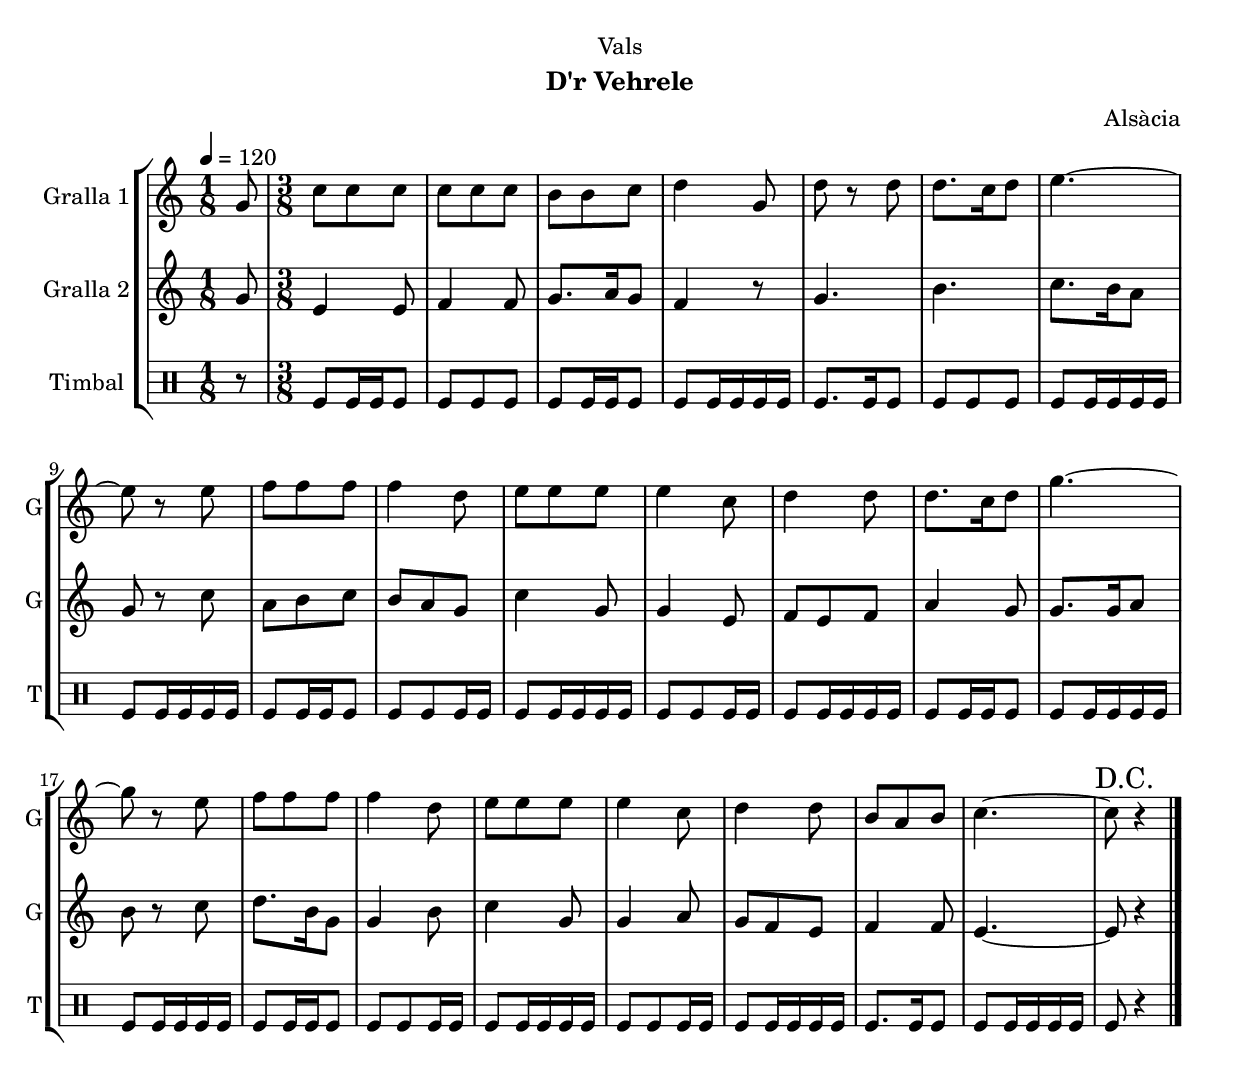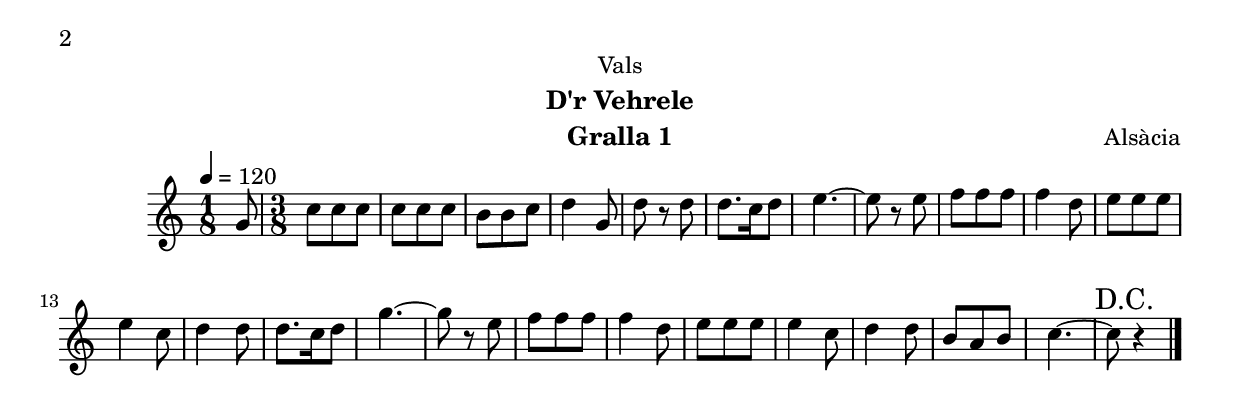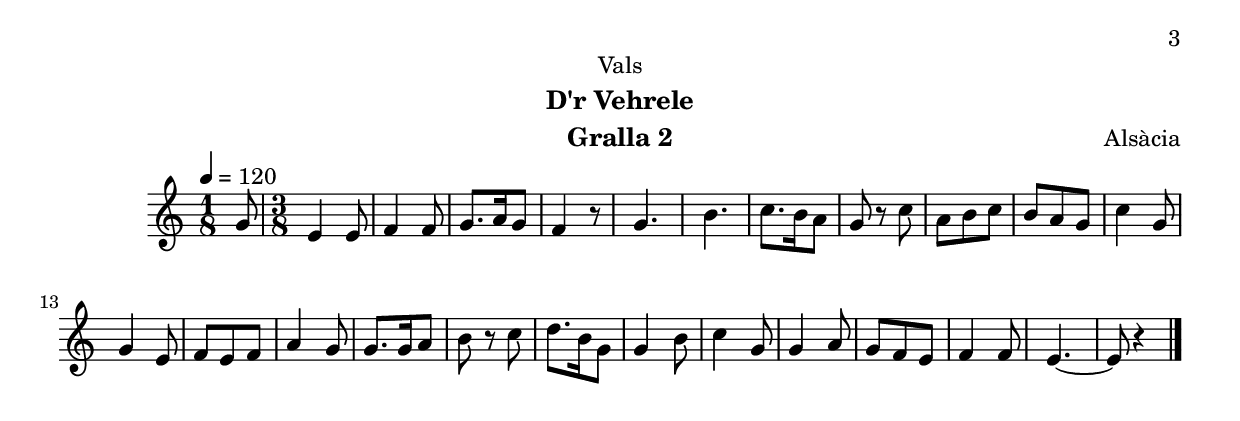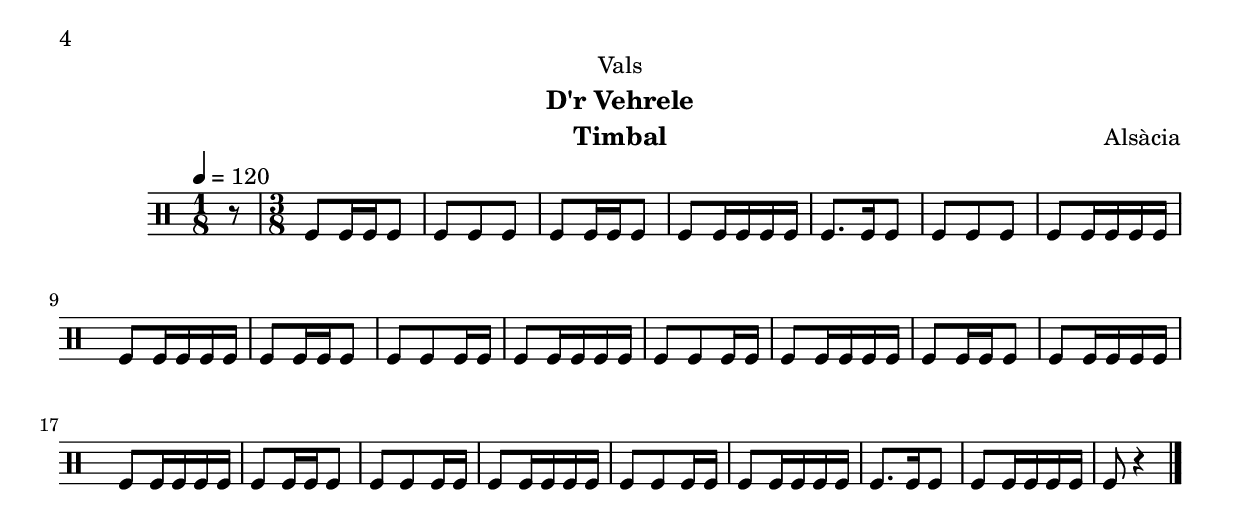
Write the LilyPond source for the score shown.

\version "2.22.1"

\header {
  dedication="Vals"
  title=""
  subtitle="D'r Vehrele"
  subsubtitle=""
  poet=""
  meter=""
  piece=""
  composer="Alsàcia"
  arranger=""
  opus=""
  instrument=""
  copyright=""
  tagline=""
}

liniaroAa =
\relative g'
{
  \tempo 4=120
  \clef treble
  \key c \major
  \time 1/8
  g8  |
  \time 3/8   c8 c c  |
  c8 c c  |
  b8 b c  |
  %05
  d4 g,8  |
  d'8 r d  |
  d8. c16 d8  |
  e4. ~  |
  e8 r e  |
  %10
  f8 f f  |
  f4 d8  |
  e8 e e  |
  e4 c8  |
  d4 d8  |
  %15
  d8. c16 d8  |
  g4. ~  |
  g8 r e  |
  f8 f f  |
  f4 d8  |
  %20
  e8 e e  |
  e4 c8  |
  d4 d8  |
  b8 a b  |
  c4. ~  |
  %25
  \mark "D.C." c8 r4  \bar "|."
}

liniaroAb =
\relative g'
{
  \tempo 4=120
  \clef treble
  \key c \major
  \time 1/8
  g8  |
  \time 3/8   e4 e8  |
  f4 f8  |
  g8. a16 g8  |
  %05
  f4 r8  |
  g4.  |
  b4.  |
  c8. b16 a8  |
  g8 r c  |
  %10
  a8 b c  |
  b8 a g  |
  c4 g8  |
  g4 e8  |
  f8 e f  |
  %15
  a4 g8  |
  g8. g16 a8  |
  b8 r c  |
  d8. b16 g8  |
  g4 b8  |
  %20
  c4 g8  |
  g4 a8  |
  g8 f e  |
  f4 f8  |
  e4. ~  |
  %25
  e8 r4  \bar "|."
}

liniaroAc =
\drummode
{
  \tempo 4=120
  \time 1/8
  r8  |
  \time 3/8   tomfl8 tomfl16 tomfl tomfl8  |
  tomfl8 tomfl tomfl  |
  tomfl8 tomfl16 tomfl tomfl8  |
  %05
  tomfl8 tomfl16 tomfl tomfl tomfl  |
  tomfl8. tomfl16 tomfl8  |
  tomfl8 tomfl tomfl  |
  tomfl8 tomfl16 tomfl tomfl tomfl  |
  tomfl8 tomfl16 tomfl tomfl tomfl  |
  %10
  tomfl8 tomfl16 tomfl tomfl8  |
  tomfl8 tomfl tomfl16 tomfl  |
  tomfl8 tomfl16 tomfl tomfl tomfl  |
  tomfl8 tomfl tomfl16 tomfl  |
  tomfl8 tomfl16 tomfl tomfl tomfl  |
  %15
  tomfl8 tomfl16 tomfl tomfl8  |
  tomfl8 tomfl16 tomfl tomfl tomfl  |
  tomfl8 tomfl16 tomfl tomfl tomfl  |
  tomfl8 tomfl16 tomfl tomfl8  |
  tomfl8 tomfl tomfl16 tomfl  |
  %20
  tomfl8 tomfl16 tomfl tomfl tomfl  |
  tomfl8 tomfl tomfl16 tomfl  |
  tomfl8 tomfl16 tomfl tomfl tomfl  |
  tomfl8. tomfl16 tomfl8  |
  tomfl8 tomfl16 tomfl tomfl tomfl  |
  %25
  tomfl8 r4  \bar "|."
}

\bookpart {
  \score {
    \new StaffGroup {
      \override Score.RehearsalMark #'self-alignment-X = #LEFT
      <<
        \new Staff \with {instrumentName = #"Gralla 1" shortInstrumentName = #"G"} \liniaroAa
        \new Staff \with {instrumentName = #"Gralla 2" shortInstrumentName = #"G"} \liniaroAb
        \new DrumStaff \with {instrumentName = #"Timbal" shortInstrumentName = #"T"} \liniaroAc
      >>
    }
    \layout {}
  }
  \score { \unfoldRepeats
    \new StaffGroup {
      \override Score.RehearsalMark #'self-alignment-X = #LEFT
      <<
        \new Staff \with {instrumentName = #"Gralla 1" shortInstrumentName = #"G"} \liniaroAa
        \new Staff \with {instrumentName = #"Gralla 2" shortInstrumentName = #"G"} \liniaroAb
        \new DrumStaff \with {instrumentName = #"Timbal" shortInstrumentName = #"T"} \liniaroAc
      >>
    }
    \midi {
      \set Staff.midiInstrument = "oboe"
      \set DrumStaff.midiInstrument = "drums"
    }
  }
}

\bookpart {
  \header {instrument="Gralla 1"}
  \score {
    \new StaffGroup {
      \override Score.RehearsalMark #'self-alignment-X = #LEFT
      <<
        \new Staff \liniaroAa
      >>
    }
    \layout {}
  }
  \score { \unfoldRepeats
    \new StaffGroup {
      \override Score.RehearsalMark #'self-alignment-X = #LEFT
      <<
        \new Staff \liniaroAa
      >>
    }
    \midi {
      \set Staff.midiInstrument = "oboe"
      \set DrumStaff.midiInstrument = "drums"
    }
  }
}

\bookpart {
  \header {instrument="Gralla 2"}
  \score {
    \new StaffGroup {
      \override Score.RehearsalMark #'self-alignment-X = #LEFT
      <<
        \new Staff \liniaroAb
      >>
    }
    \layout {}
  }
  \score { \unfoldRepeats
    \new StaffGroup {
      \override Score.RehearsalMark #'self-alignment-X = #LEFT
      <<
        \new Staff \liniaroAb
      >>
    }
    \midi {
      \set Staff.midiInstrument = "oboe"
      \set DrumStaff.midiInstrument = "drums"
    }
  }
}

\bookpart {
  \header {instrument="Timbal"}
  \score {
    \new StaffGroup {
      \override Score.RehearsalMark #'self-alignment-X = #LEFT
      <<
        \new DrumStaff \liniaroAc
      >>
    }
    \layout {}
  }
  \score { \unfoldRepeats
    \new StaffGroup {
      \override Score.RehearsalMark #'self-alignment-X = #LEFT
      <<
        \new DrumStaff \liniaroAc
      >>
    }
    \midi {
      \set Staff.midiInstrument = "oboe"
      \set DrumStaff.midiInstrument = "drums"
    }
  }
}

